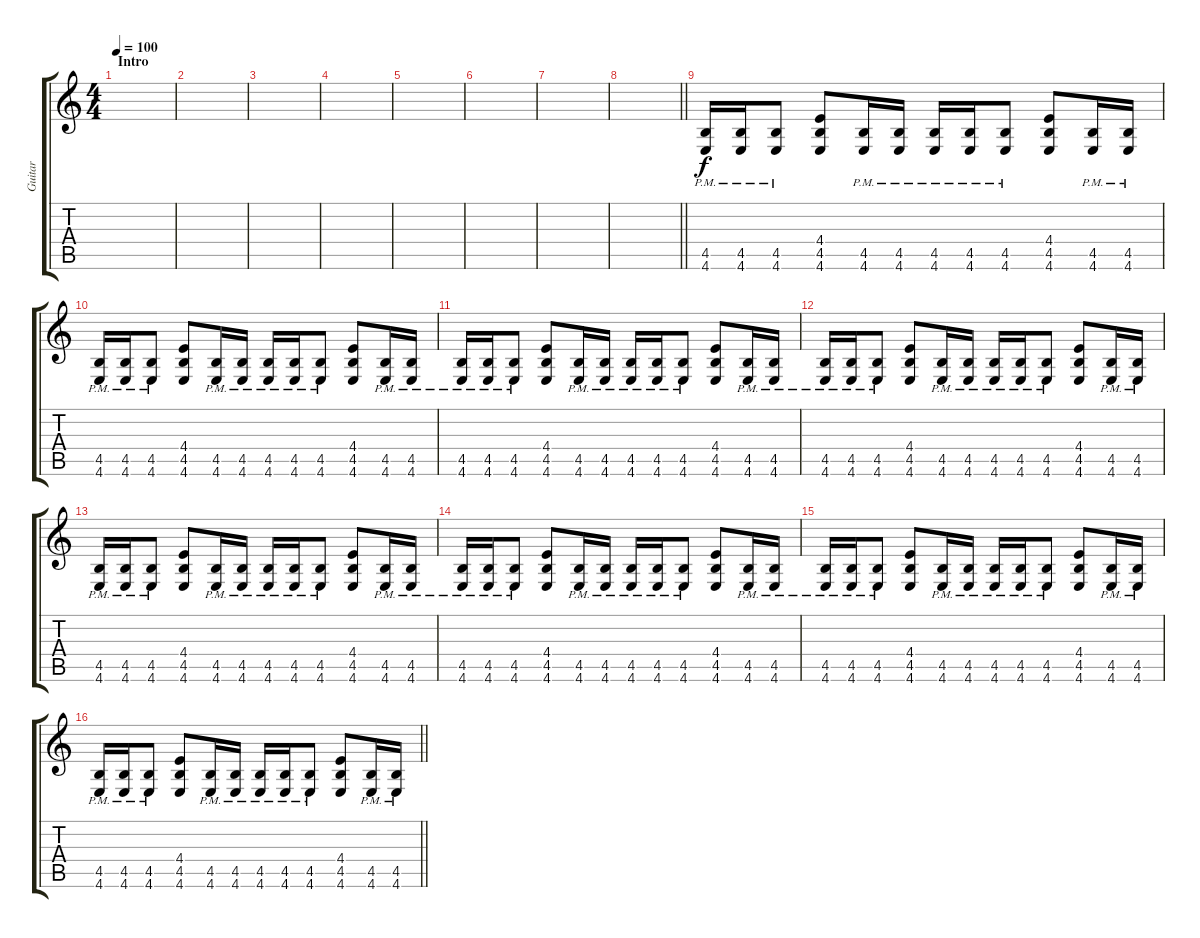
\track ("Guitar" "Guitar") {instrument distortionguitar}
\staff {score tabs}
\tuning (D4 A3 F3 C3 G2 C2) {hide}
\ts (4 4)
\section ("" "Intro")
\tempo 100
\clef g2
\ks c
|
|
|
|
|
|
|
\barLineRight lightlight
|
(4.5{pm} 4.6{pm}).16 (4.5{pm} 4.6{pm}).16 (4.5{pm} 4.6{pm}).8 (4.4 4.5 4.6).8 (4.5{pm} 4.6{pm}).16 (4.5{pm} 4.6{pm}).16 (4.5{pm} 4.6{pm}).16 (4.5{pm} 4.6{pm}).16 (4.5{pm} 4.6{pm}).8 (4.4 4.5 4.6).8 (4.5{pm} 4.6{pm}).16 (4.5{pm} 4.6{pm}).16 |
(4.5{pm} 4.6{pm}).16 (4.5{pm} 4.6{pm}).16 (4.5{pm} 4.6{pm}).8 (4.4 4.5 4.6).8 (4.5{pm} 4.6{pm}).16 (4.5{pm} 4.6{pm}).16 (4.5{pm} 4.6{pm}).16 (4.5{pm} 4.6{pm}).16 (4.5{pm} 4.6{pm}).8 (4.4 4.5 4.6).8 (4.5{pm} 4.6{pm}).16 (4.5{pm} 4.6{pm}).16 |
(4.5{pm} 4.6{pm}).16 (4.5{pm} 4.6{pm}).16 (4.5{pm} 4.6{pm}).8 (4.4 4.5 4.6).8 (4.5{pm} 4.6{pm}).16 (4.5{pm} 4.6{pm}).16 (4.5{pm} 4.6{pm}).16 (4.5{pm} 4.6{pm}).16 (4.5{pm} 4.6{pm}).8 (4.4 4.5 4.6).8 (4.5{pm} 4.6{pm}).16 (4.5{pm} 4.6{pm}).16 |
(4.5{pm} 4.6{pm}).16 (4.5{pm} 4.6{pm}).16 (4.5{pm} 4.6{pm}).8 (4.4 4.5 4.6).8 (4.5{pm} 4.6{pm}).16 (4.5{pm} 4.6{pm}).16 (4.5{pm} 4.6{pm}).16 (4.5{pm} 4.6{pm}).16 (4.5{pm} 4.6{pm}).8 (4.4 4.5 4.6).8 (4.5{pm} 4.6{pm}).16 (4.5{pm} 4.6{pm}).16 |
(4.5{pm} 4.6{pm}).16 (4.5{pm} 4.6{pm}).16 (4.5{pm} 4.6{pm}).8 (4.4 4.5 4.6).8 (4.5{pm} 4.6{pm}).16 (4.5{pm} 4.6{pm}).16 (4.5{pm} 4.6{pm}).16 (4.5{pm} 4.6{pm}).16 (4.5{pm} 4.6{pm}).8 (4.4 4.5 4.6).8 (4.5{pm} 4.6{pm}).16 (4.5{pm} 4.6{pm}).16 |
(4.5{pm} 4.6{pm}).16 (4.5{pm} 4.6{pm}).16 (4.5{pm} 4.6{pm}).8 (4.4 4.5 4.6).8 (4.5{pm} 4.6{pm}).16 (4.5{pm} 4.6{pm}).16 (4.5{pm} 4.6{pm}).16 (4.5{pm} 4.6{pm}).16 (4.5{pm} 4.6{pm}).8 (4.4 4.5 4.6).8 (4.5{pm} 4.6{pm}).16 (4.5{pm} 4.6{pm}).16 |
(4.5{pm} 4.6{pm}).16 (4.5{pm} 4.6{pm}).16 (4.5{pm} 4.6{pm}).8 (4.4 4.5 4.6).8 (4.5{pm} 4.6{pm}).16 (4.5{pm} 4.6{pm}).16 (4.5{pm} 4.6{pm}).16 (4.5{pm} 4.6{pm}).16 (4.5{pm} 4.6{pm}).8 (4.4 4.5 4.6).8 (4.5{pm} 4.6{pm}).16 (4.5{pm} 4.6{pm}).16 |
\barLineRight lightlight
(4.5{pm} 4.6{pm}).16 (4.5{pm} 4.6{pm}).16 (4.5{pm} 4.6{pm}).8 (4.4 4.5 4.6).8 (4.5{pm} 4.6{pm}).16 (4.5{pm} 4.6{pm}).16 (4.5{pm} 4.6{pm}).16 (4.5{pm} 4.6{pm}).16 (4.5{pm} 4.6{pm}).8 (4.4 4.5 4.6).8 (4.5{pm} 4.6{pm}).16 (4.5{pm} 4.6{pm}).16
